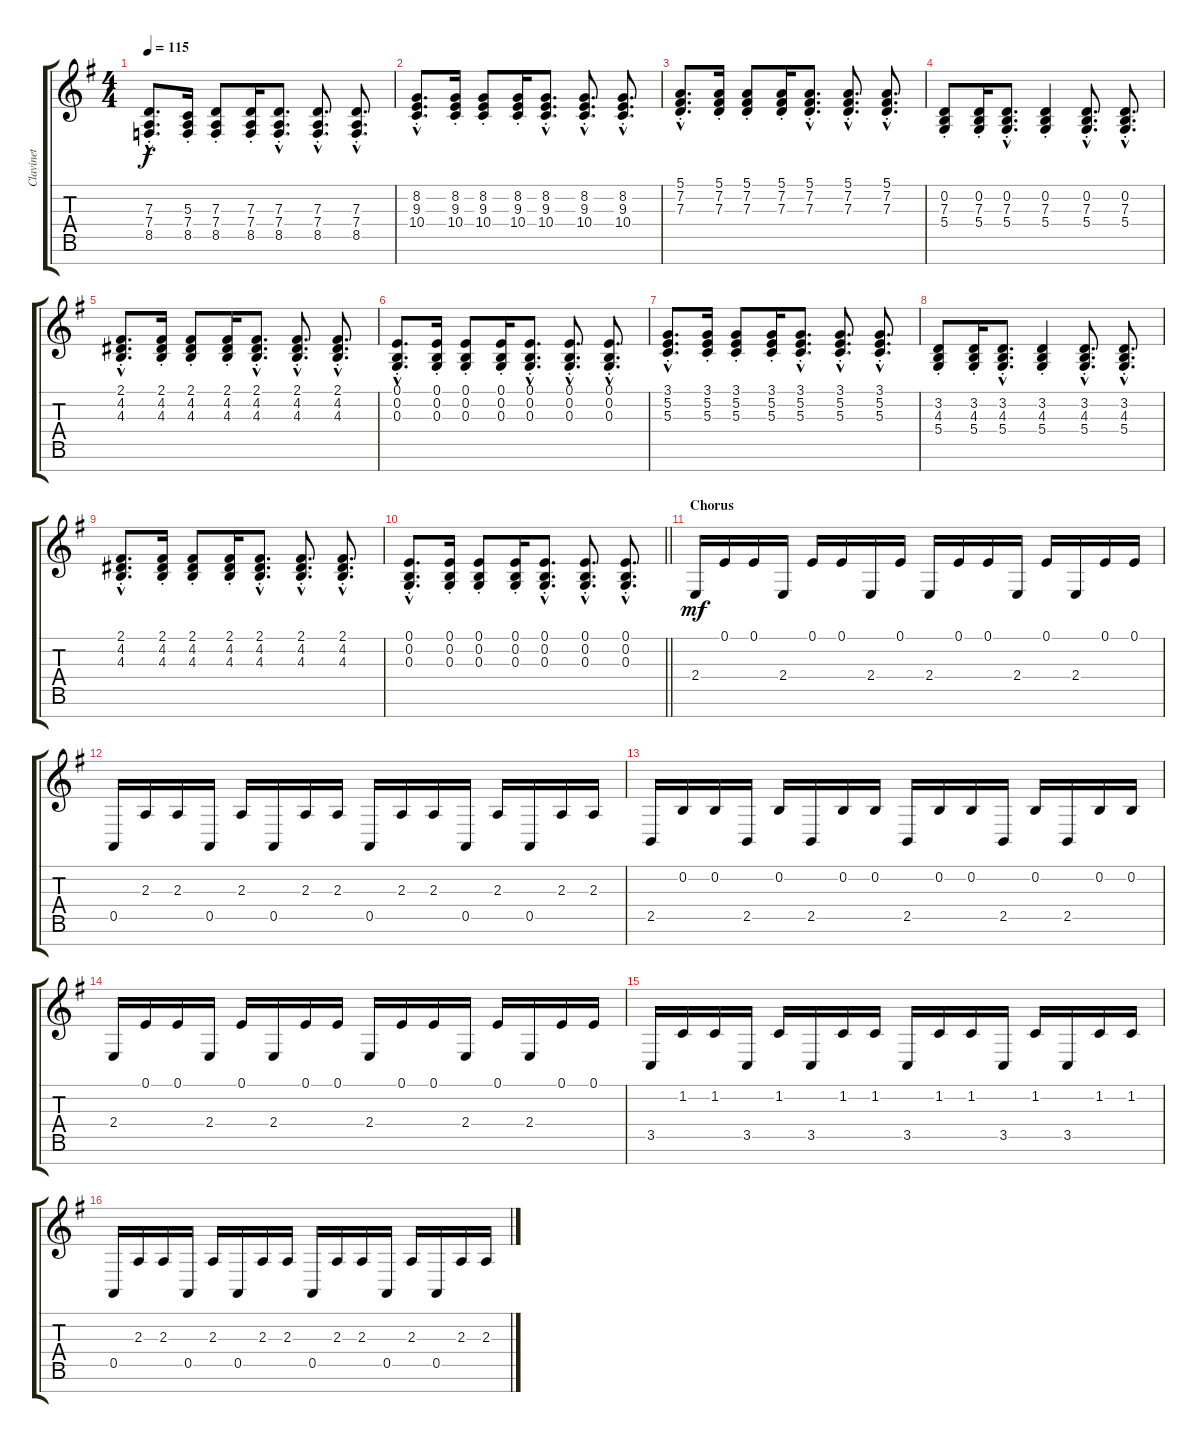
\track ("Clavinet" "Clavinet") {instrument clavinet}
\staff {score tabs}
\tuning (E4 B3 G3 D3 A2 E2 B1) {hide}
\ts (4 4)
\tempo 115
\clef g2
\ks g
(7.3{hac st} 7.4{hac st} 8.5{hac st}).8{d dy f} (5.3{st} 7.4{st} 8.5{st}).16 (7.3{st} 7.4{st} 8.5{st}).8 (7.3{st} 7.4{st} 8.5{st}).16 (7.3{hac st} 7.4{hac st} 8.5{hac st}).8{d} (7.3{hac st} 7.4{hac st} 8.5{hac st}).8{d} (7.3{hac st} 7.4{hac st} 8.5{hac st}).8{d} |
(8.2{hac st} 9.3{hac st} 10.4{hac st}).8{d} (8.2{st} 9.3{st} 10.4{st}).16 (8.2{st} 9.3{st} 10.4{st}).8 (8.2{st} 9.3{st} 10.4{st}).16 (8.2{hac st} 9.3{hac st} 10.4{hac st}).8{d} (8.2{hac st} 9.3{hac st} 10.4{hac st}).8{d} (8.2{hac st} 9.3{hac st} 10.4{hac st}).8{d} |
(5.1{hac st} 7.2{hac st} 7.3{hac st}).8{d} (5.1{st} 7.2{st} 7.3{st}).16 (5.1{st} 7.2{st} 7.3{st}).8 (5.1{st} 7.2{st} 7.3{st}).16 (5.1{hac st} 7.2{hac st} 7.3{hac st}).8{d} (5.1{hac st} 7.2{hac st} 7.3{hac st}).8{d} (5.1{hac st} 7.2{hac st} 7.3{hac st}).8{d} |
(0.2{st} 7.3{st} 5.4{st}).8 (0.2{st} 7.3{st} 5.4{st}).16 (0.2{hac st} 7.3{hac st} 5.4{hac st}).8{d} (0.2{st} 7.3{st} 5.4{st}).4 (0.2{hac st} 7.3{hac st} 5.4{hac st}).8{d} (0.2{hac st} 7.3{hac st} 5.4{hac st}).8{d} |
(2.1{hac st} 4.2{hac st} 4.3{hac st}).8{d} (2.1{st} 4.2{st} 4.3{st}).16 (2.1{st} 4.2{st} 4.3{st}).8 (2.1{st} 4.2{st} 4.3{st}).16 (2.1{hac st} 4.2{hac st} 4.3{hac st}).8{d} (2.1{hac st} 4.2{hac st} 4.3{hac st}).8{d} (2.1{hac st} 4.2{hac st} 4.3{hac st}).8{d} |
(0.1{hac st} 0.2{hac st} 0.3{hac st}).8{d} (0.1{st} 0.2{st} 0.3{st}).16 (0.1{st} 0.2{st} 0.3{st}).8 (0.1{st} 0.2{st} 0.3{st}).16 (0.1{hac st} 0.2{hac st} 0.3{hac st}).8{d} (0.1{hac st} 0.2{hac st} 0.3{hac st}).8{d} (0.1{hac st} 0.2{hac st} 0.3{hac st}).8{d} |
(3.1{hac st} 5.2{hac st} 5.3{hac st}).8{d} (3.1{st} 5.2{st} 5.3{st}).16 (3.1{st} 5.2{st} 5.3{st}).8 (3.1{st} 5.2{st} 5.3{st}).16 (3.1{hac st} 5.2{hac st} 5.3{hac st}).8{d} (3.1{hac st} 5.2{hac st} 5.3{hac st}).8{d} (3.1{hac st} 5.2{hac st} 5.3{hac st}).8{d} |
(3.2{st} 4.3{st} 5.4{st}).8 (3.2{st} 4.3{st} 5.4{st}).16 (3.2{hac st} 4.3{hac st} 5.4{hac st}).8{d} (3.2{st} 4.3{st} 5.4{st}).4 (3.2{hac st} 4.3{hac st} 5.4{hac st}).8{d} (3.2{hac st} 4.3{hac st} 5.4{hac st}).8{d} |
(2.1{hac st} 4.2{hac st} 4.3{hac st}).8{d} (2.1{st} 4.2{st} 4.3{st}).16 (2.1{st} 4.2{st} 4.3{st}).8 (2.1{st} 4.2{st} 4.3{st}).16 (2.1{hac st} 4.2{hac st} 4.3{hac st}).8{d} (2.1{hac st} 4.2{hac st} 4.3{hac st}).8{d} (2.1{hac st} 4.2{hac st} 4.3{hac st}).8{d} |
\barLineRight lightlight
(0.1{hac st} 0.2{hac st} 0.3{hac st}).8{d} (0.1{st} 0.2{st} 0.3{st}).16 (0.1{st} 0.2{st} 0.3{st}).8 (0.1{st} 0.2{st} 0.3{st}).16 (0.1{hac st} 0.2{hac st} 0.3{hac st}).8{d} (0.1{hac st} 0.2{hac st} 0.3{hac st}).8{d} (0.1{hac st} 0.2{hac st} 0.3{hac st}).8{d} |
\section ("" "Chorus")
2.4.16{dy mf} 0.1.16 0.1.16 2.4.16 0.1.16 0.1.16 2.4.16 0.1.16 2.4.16 0.1.16 0.1.16 2.4.16 0.1.16 2.4.16 0.1.16 0.1.16 |
0.5.16 2.3.16 2.3.16 0.5.16 2.3.16 0.5.16 2.3.16 2.3.16 0.5.16 2.3.16 2.3.16 0.5.16 2.3.16 0.5.16 2.3.16 2.3.16 |
2.5.16 0.2.16 0.2.16 2.5.16 0.2.16 2.5.16 0.2.16 0.2.16 2.5.16 0.2.16 0.2.16 2.5.16 0.2.16 2.5.16 0.2.16 0.2.16 |
2.4.16 0.1.16 0.1.16 2.4.16 0.1.16 2.4.16 0.1.16 0.1.16 2.4.16 0.1.16 0.1.16 2.4.16 0.1.16 2.4.16 0.1.16 0.1.16 |
3.5.16 1.2.16 1.2.16 3.5.16 1.2.16 3.5.16 1.2.16 1.2.16 3.5.16 1.2.16 1.2.16 3.5.16 1.2.16 3.5.16 1.2.16 1.2.16 |
0.5.16 2.3.16 2.3.16 0.5.16 2.3.16 0.5.16 2.3.16 2.3.16 0.5.16 2.3.16 2.3.16 0.5.16 2.3.16 0.5.16 2.3.16 2.3.16
